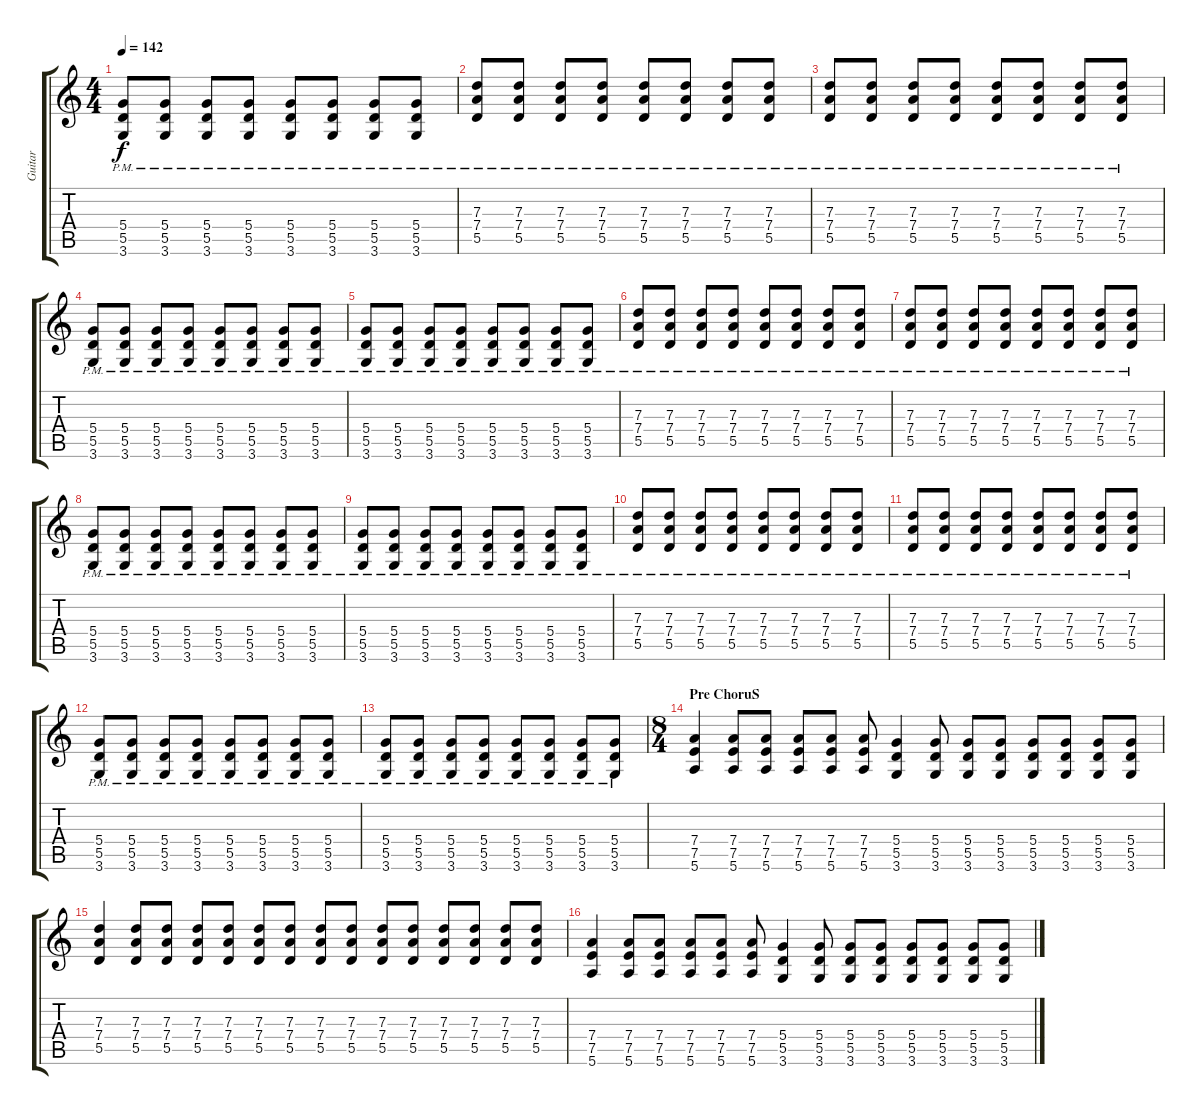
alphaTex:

\track ("Guitar" "Guitar") {instrument distortionguitar}
\staff {score tabs}
\tuning (E4 B3 G3 D3 A2 E2) {hide}
\ts (4 4)
\tempo 142
\clef g2
\ks c
(5.4{pm} 5.5{pm} 3.6{pm}).8{dy f} (5.4{pm} 5.5{pm} 3.6{pm}).8 (5.4{pm} 5.5{pm} 3.6{pm}).8 (5.4{pm} 5.5{pm} 3.6{pm}).8 (5.4{pm} 5.5{pm} 3.6{pm}).8 (5.4{pm} 5.5{pm} 3.6{pm}).8 (5.4{pm} 5.5{pm} 3.6{pm}).8 (5.4{pm} 5.5{pm} 3.6{pm}).8 |
(7.3{pm} 7.4{pm} 5.5{pm}).8 (7.3{pm} 7.4{pm} 5.5{pm}).8 (7.3{pm} 7.4{pm} 5.5{pm}).8 (7.3{pm} 7.4{pm} 5.5{pm}).8 (7.3{pm} 7.4{pm} 5.5{pm}).8 (7.3{pm} 7.4{pm} 5.5{pm}).8 (7.3{pm} 7.4{pm} 5.5{pm}).8 (7.3{pm} 7.4{pm} 5.5{pm}).8 |
(7.3{pm} 7.4{pm} 5.5{pm}).8 (7.3{pm} 7.4{pm} 5.5{pm}).8 (7.3{pm} 7.4{pm} 5.5{pm}).8 (7.3{pm} 7.4{pm} 5.5{pm}).8 (7.3{pm} 7.4{pm} 5.5{pm}).8 (7.3{pm} 7.4{pm} 5.5{pm}).8 (7.3{pm} 7.4{pm} 5.5{pm}).8 (7.3{pm} 7.4{pm} 5.5{pm}).8 |
(5.4{pm} 5.5{pm} 3.6{pm}).8 (5.4{pm} 5.5{pm} 3.6{pm}).8 (5.4{pm} 5.5{pm} 3.6{pm}).8 (5.4{pm} 5.5{pm} 3.6{pm}).8 (5.4{pm} 5.5{pm} 3.6{pm}).8 (5.4{pm} 5.5{pm} 3.6{pm}).8 (5.4{pm} 5.5{pm} 3.6{pm}).8 (5.4{pm} 5.5{pm} 3.6{pm}).8 |
(5.4{pm} 5.5{pm} 3.6{pm}).8 (5.4{pm} 5.5{pm} 3.6{pm}).8 (5.4{pm} 5.5{pm} 3.6{pm}).8 (5.4{pm} 5.5{pm} 3.6{pm}).8 (5.4{pm} 5.5{pm} 3.6{pm}).8 (5.4{pm} 5.5{pm} 3.6{pm}).8 (5.4{pm} 5.5{pm} 3.6{pm}).8 (5.4{pm} 5.5{pm} 3.6{pm}).8 |
(7.3{pm} 7.4{pm} 5.5{pm}).8 (7.3{pm} 7.4{pm} 5.5{pm}).8 (7.3{pm} 7.4{pm} 5.5{pm}).8 (7.3{pm} 7.4{pm} 5.5{pm}).8 (7.3{pm} 7.4{pm} 5.5{pm}).8 (7.3{pm} 7.4{pm} 5.5{pm}).8 (7.3{pm} 7.4{pm} 5.5{pm}).8 (7.3{pm} 7.4{pm} 5.5{pm}).8 |
(7.3{pm} 7.4{pm} 5.5{pm}).8 (7.3{pm} 7.4{pm} 5.5{pm}).8 (7.3{pm} 7.4{pm} 5.5{pm}).8 (7.3{pm} 7.4{pm} 5.5{pm}).8 (7.3{pm} 7.4{pm} 5.5{pm}).8 (7.3{pm} 7.4{pm} 5.5{pm}).8 (7.3{pm} 7.4{pm} 5.5{pm}).8 (7.3{pm} 7.4{pm} 5.5{pm}).8 |
(5.4{pm} 5.5{pm} 3.6{pm}).8 (5.4{pm} 5.5{pm} 3.6{pm}).8 (5.4{pm} 5.5{pm} 3.6{pm}).8 (5.4{pm} 5.5{pm} 3.6{pm}).8 (5.4{pm} 5.5{pm} 3.6{pm}).8 (5.4{pm} 5.5{pm} 3.6{pm}).8 (5.4{pm} 5.5{pm} 3.6{pm}).8 (5.4{pm} 5.5{pm} 3.6{pm}).8 |
(5.4{pm} 5.5{pm} 3.6{pm}).8 (5.4{pm} 5.5{pm} 3.6{pm}).8 (5.4{pm} 5.5{pm} 3.6{pm}).8 (5.4{pm} 5.5{pm} 3.6{pm}).8 (5.4{pm} 5.5{pm} 3.6{pm}).8 (5.4{pm} 5.5{pm} 3.6{pm}).8 (5.4{pm} 5.5{pm} 3.6{pm}).8 (5.4{pm} 5.5{pm} 3.6{pm}).8 |
(7.3{pm} 7.4{pm} 5.5{pm}).8 (7.3{pm} 7.4{pm} 5.5{pm}).8 (7.3{pm} 7.4{pm} 5.5{pm}).8 (7.3{pm} 7.4{pm} 5.5{pm}).8 (7.3{pm} 7.4{pm} 5.5{pm}).8 (7.3{pm} 7.4{pm} 5.5{pm}).8 (7.3{pm} 7.4{pm} 5.5{pm}).8 (7.3{pm} 7.4{pm} 5.5{pm}).8 |
(7.3{pm} 7.4{pm} 5.5{pm}).8 (7.3{pm} 7.4{pm} 5.5{pm}).8 (7.3{pm} 7.4{pm} 5.5{pm}).8 (7.3{pm} 7.4{pm} 5.5{pm}).8 (7.3{pm} 7.4{pm} 5.5{pm}).8 (7.3{pm} 7.4{pm} 5.5{pm}).8 (7.3{pm} 7.4{pm} 5.5{pm}).8 (7.3{pm} 7.4{pm} 5.5{pm}).8 |
(5.4{pm} 5.5{pm} 3.6{pm}).8 (5.4{pm} 5.5{pm} 3.6{pm}).8 (5.4{pm} 5.5{pm} 3.6{pm}).8 (5.4{pm} 5.5{pm} 3.6{pm}).8 (5.4{pm} 5.5{pm} 3.6{pm}).8 (5.4{pm} 5.5{pm} 3.6{pm}).8 (5.4{pm} 5.5{pm} 3.6{pm}).8 (5.4{pm} 5.5{pm} 3.6{pm}).8 |
(5.4{pm} 5.5{pm} 3.6{pm}).8 (5.4{pm} 5.5{pm} 3.6{pm}).8 (5.4{pm} 5.5{pm} 3.6{pm}).8 (5.4{pm} 5.5{pm} 3.6{pm}).8 (5.4{pm} 5.5{pm} 3.6{pm}).8 (5.4{pm} 5.5{pm} 3.6{pm}).8 (5.4{pm} 5.5{pm} 3.6{pm}).8 (5.4{pm} 5.5{pm} 3.6{pm}).8 |
\ts (8 4)
\section ("" "Pre ChoruS")
(7.4 7.5 5.6).4 (7.4 7.5 5.6).8 (7.4 7.5 5.6).8 (7.4 7.5 5.6).8 (7.4 7.5 5.6).8 (7.4 7.5 5.6).8 (5.4 5.5 3.6).4 (5.4 5.5 3.6).8 (5.4 5.5 3.6).8 (5.4 5.5 3.6).8 (5.4 5.5 3.6).8 (5.4 5.5 3.6).8 (5.4 5.5 3.6).8 (5.4 5.5 3.6).8 |
(7.3 7.4 5.5).4 (7.3 7.4 5.5).8 (7.3 7.4 5.5).8 (7.3 7.4 5.5).8 (7.3 7.4 5.5).8 (7.3 7.4 5.5).8 (7.3 7.4 5.5).8 (7.3 7.4 5.5).8 (7.3 7.4 5.5).8 (7.3 7.4 5.5).8 (7.3 7.4 5.5).8 (7.3 7.4 5.5).8 (7.3 7.4 5.5).8 (7.3 7.4 5.5).8 (7.3 7.4 5.5).8 |
(7.4 7.5 5.6).4 (7.4 7.5 5.6).8 (7.4 7.5 5.6).8 (7.4 7.5 5.6).8 (7.4 7.5 5.6).8 (7.4 7.5 5.6).8 (5.4 5.5 3.6).4 (5.4 5.5 3.6).8 (5.4 5.5 3.6).8 (5.4 5.5 3.6).8 (5.4 5.5 3.6).8 (5.4 5.5 3.6).8 (5.4 5.5 3.6).8 (5.4 5.5 3.6).8
